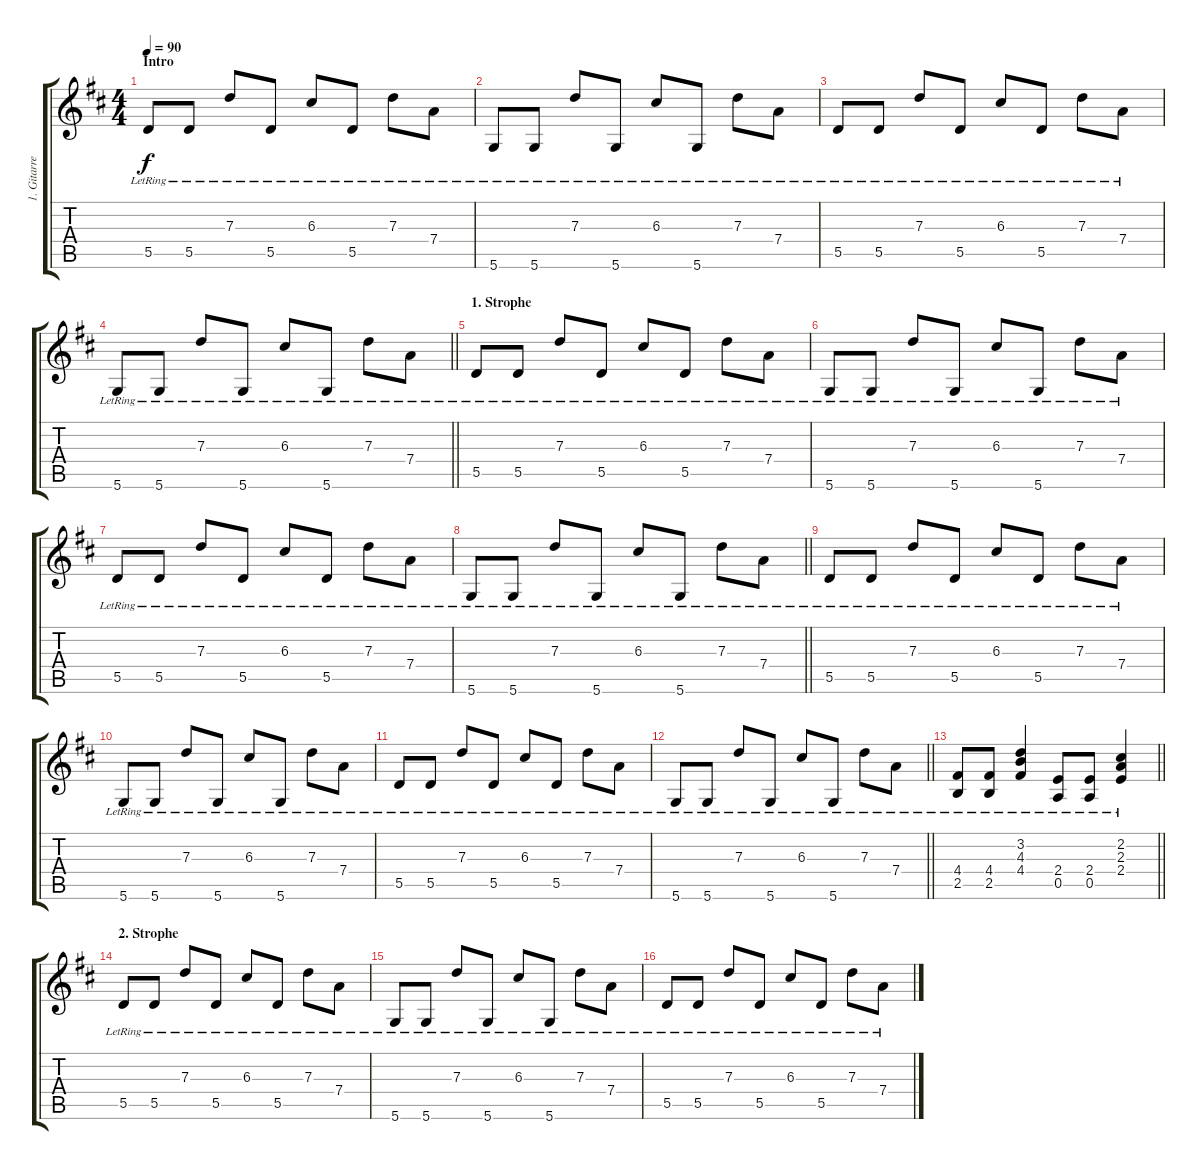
\track ("1. Gitarre" "1. Gitarre") {instrument electricguitarclean}
\staff {score tabs}
\tuning (E4 B3 G3 D3 A2 D2) {hide}
\ts (4 4)
\section ("" "Intro")
\tempo 90
\clef g2
\ks d
5.5{lr}.8{dy f instrument electricguitarclean} 5.5{lr}.8 7.3{lr}.8 5.5{lr}.8 6.3{lr}.8 5.5{lr}.8 7.3{lr}.8 7.4{lr}.8 |
5.6{lr}.8 5.6{lr}.8 7.3{lr}.8 5.6{lr}.8 6.3{lr}.8 5.6{lr}.8 7.3{lr}.8 7.4{lr}.8 |
5.5{lr}.8 5.5{lr}.8 7.3{lr}.8 5.5{lr}.8 6.3{lr}.8 5.5{lr}.8 7.3{lr}.8 7.4{lr}.8 |
\barLineRight lightlight
5.6{lr}.8 5.6{lr}.8 7.3{lr}.8 5.6{lr}.8 6.3{lr}.8 5.6{lr}.8 7.3{lr}.8 7.4{lr}.8 |
\section ("" "1. Strophe")
5.5{lr}.8 5.5{lr}.8 7.3{lr}.8 5.5{lr}.8 6.3{lr}.8 5.5{lr}.8 7.3{lr}.8 7.4{lr}.8 |
5.6{lr}.8 5.6{lr}.8 7.3{lr}.8 5.6{lr}.8 6.3{lr}.8 5.6{lr}.8 7.3{lr}.8 7.4{lr}.8 |
5.5{lr}.8 5.5{lr}.8 7.3{lr}.8 5.5{lr}.8 6.3{lr}.8 5.5{lr}.8 7.3{lr}.8 7.4{lr}.8 |
\barLineRight lightlight
5.6{lr}.8 5.6{lr}.8 7.3{lr}.8 5.6{lr}.8 6.3{lr}.8 5.6{lr}.8 7.3{lr}.8 7.4{lr}.8 |
5.5{lr}.8 5.5{lr}.8 7.3{lr}.8 5.5{lr}.8 6.3{lr}.8 5.5{lr}.8 7.3{lr}.8 7.4{lr}.8 |
5.6{lr}.8 5.6{lr}.8 7.3{lr}.8 5.6{lr}.8 6.3{lr}.8 5.6{lr}.8 7.3{lr}.8 7.4{lr}.8 |
5.5{lr}.8 5.5{lr}.8 7.3{lr}.8 5.5{lr}.8 6.3{lr}.8 5.5{lr}.8 7.3{lr}.8 7.4{lr}.8 |
\barLineRight lightlight
5.6{lr}.8 5.6{lr}.8 7.3{lr}.8 5.6{lr}.8 6.3{lr}.8 5.6{lr}.8 7.3{lr}.8 7.4{lr}.8 |
\barLineRight lightlight
(4.4{lr} 2.5{lr}).8 (4.4{lr} 2.5{lr}).8 (3.2{lr} 4.3{lr} 4.4).4 (2.4{lr} 0.5{lr}).8 (2.4{lr} 0.5{lr}).8 (2.2{lr} 2.3{lr} 2.4).4 |
\section ("" "2. Strophe")
5.5{lr}.8 5.5{lr}.8 7.3{lr}.8 5.5{lr}.8 6.3{lr}.8 5.5{lr}.8 7.3{lr}.8 7.4{lr}.8 |
5.6{lr}.8 5.6{lr}.8 7.3{lr}.8 5.6{lr}.8 6.3{lr}.8 5.6{lr}.8 7.3{lr}.8 7.4{lr}.8 |
5.5{lr}.8 5.5{lr}.8 7.3{lr}.8 5.5{lr}.8 6.3{lr}.8 5.5{lr}.8 7.3{lr}.8 7.4{lr}.8
